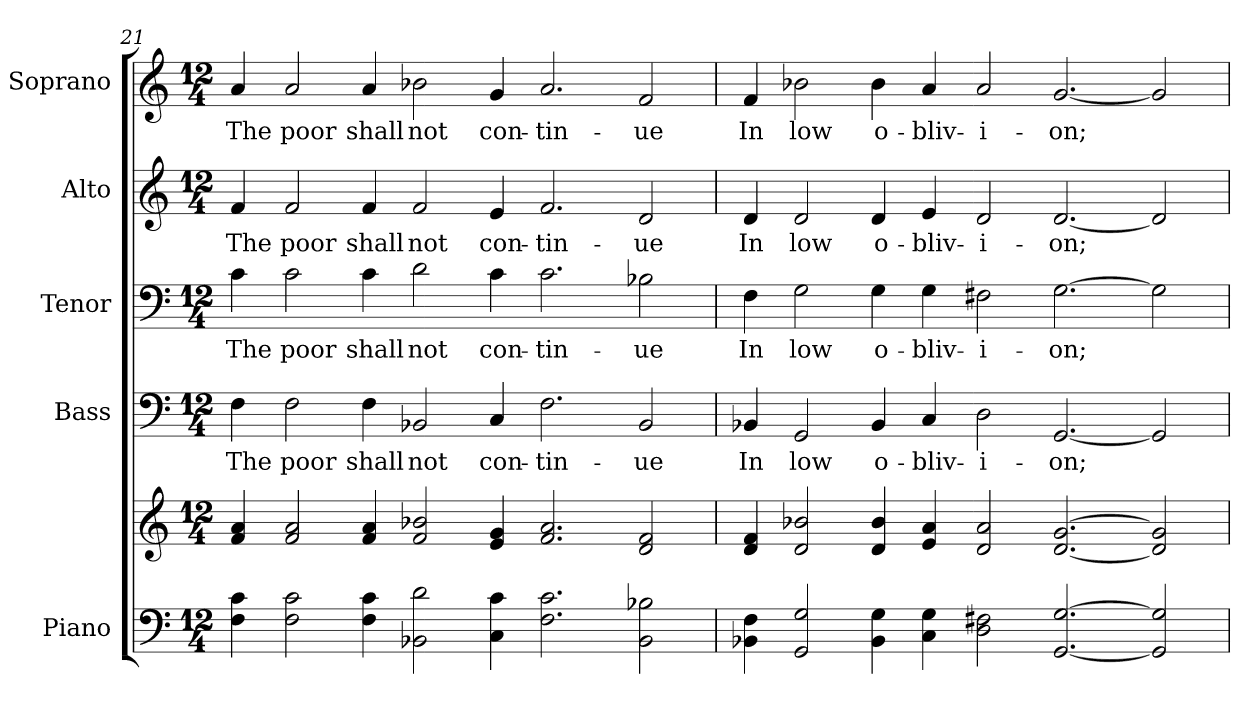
**kern	**kern	**kern	**text	**kern	**text	**kern	**text	**kern	**text
*part5	*part5	*part4	*part4	*part3	*part3	*part2	*part2	*part1	*part1
*staff6	*staff5	*staff4	*staff4	*staff3	*staff3	*staff2	*staff2	*staff1	*staff1
*I"Piano	*	*I"Bass	*	*I"Tenor	*	*I"Alto	*	*I"Soprano	*
*I'Pno.	*	*I'B.	*	*I'T.	*	*I'A.	*	*I'S.	*
!!LO:PB:g=z
*clefF4	*clefG2	*clefF4	*	*clefF4	*	*clefG2	*	*clefG2	*
*k[]	*k[]	*k[]	*	*k[]	*	*k[]	*	*k[]	*
*C:	*C:	*C:	*	*C:	*	*C:	*	*C:	*
*M12/4	*M12/4	*M12/4	*	*M12/4	*	*M12/4	*	*M12/4	*
=21	=21	=21	=21	=21	=21	=21	=21	=21	=21
!	!	!	!LO:LY:b:color=#000000	!	!	!	!	!	!
!	!	!	!	!	!LO:LY:b:color=#000000	!	!	!	!
!	!	!	!	!	!	!	!LO:LY:b:color=#000000	!	!
!	!	!	!	!	!	!	!	!	!LO:LY:b:color=#000000
4Fi\ 4ci	4fi/ 4ai	4Fi\	The	4ci\	The	4fi/	The	4ai/	The
!	!	!	!LO:LY:b:color=#000000	!	!	!	!	!	!
!	!	!	!	!	!LO:LY:b:color=#000000	!	!	!	!
!	!	!	!	!	!	!	!LO:LY:b:color=#000000	!	!
!	!	!	!	!	!	!	!	!	!LO:LY:b:color=#000000
2Fi\ 2ci	2fi/ 2ai	2Fi\	poor	2ci\	poor	2fi/	poor	2ai/	poor
!	!	!	!LO:LY:b:color=#000000	!	!	!	!	!	!
!	!	!	!	!	!LO:LY:b:color=#000000	!	!	!	!
!	!	!	!	!	!	!	!LO:LY:b:color=#000000	!	!
!	!	!	!	!	!	!	!	!	!LO:LY:b:color=#000000
4Fi\ 4ci	4fi/ 4ai	4Fi\	shall	4ci\	shall	4fi/	shall	4ai/	shall
!	!	!	!LO:LY:b:color=#000000	!	!	!	!	!	!
!	!	!	!	!	!LO:LY:b:color=#000000	!	!	!	!
!	!	!	!	!	!	!	!LO:LY:b:color=#000000	!	!
!	!	!	!	!	!	!	!	!	!LO:LY:b:color=#000000
2BB-Xi\ 2di	2fi/ 2b-Xi	2BB-Xi/	not	2di\	not	2fi/	not	2b-Xi\	not
!	!	!	!LO:LY:b:color=#000000	!	!	!	!	!	!
!	!	!	!	!	!LO:LY:b:color=#000000	!	!	!	!
!	!	!	!	!	!	!	!LO:LY:b:color=#000000	!	!
!	!	!	!	!	!	!	!	!	!LO:LY:b:color=#000000
4Ci\ 4ci	4ei/ 4gi	4Ci/	con-	4ci\	con-	4ei/	con-	4gi/	con-
!	!	!	!LO:LY:b:color=#000000	!	!	!	!	!	!
!	!	!	!	!	!LO:LY:b:color=#000000	!	!	!	!
!	!	!	!	!	!	!	!LO:LY:b:color=#000000	!	!
!	!	!	!	!	!	!	!	!	!LO:LY:b:color=#000000
2.Fi\ 2.ci	2.fi/ 2.ai	2.Fi\	-tin-	2.ci\	-tin-	2.fi/	-tin-	2.ai/	-tin-
!	!	!	!LO:LY:b:color=#000000	!	!	!	!	!	!
!	!	!	!	!	!LO:LY:b:color=#000000	!	!	!	!
!	!	!	!	!	!	!	!LO:LY:b:color=#000000	!	!
!	!	!	!	!	!	!	!	!	!LO:LY:b:color=#000000
2BB-i\ 2B-Xi	2di/ 2fi	2BB-i/	-ue	2B-Xi\	-ue	2di/	-ue	2fi/	-ue
=22	=22	=22	=22	=22	=22	=22	=22	=22	=22
!	!	!	!LO:LY:b:color=#000000	!	!	!	!	!	!
!	!	!	!	!	!LO:LY:b:color=#000000	!	!	!	!
!	!	!	!	!	!	!	!LO:LY:b:color=#000000	!	!
!	!	!	!	!	!	!	!	!	!LO:LY:b:color=#000000
4BB-Xi\ 4Fi	4di/ 4fi	4BB-Xi/	In	4Fi\	In	4di/	In	4fi/	In
!	!	!	!LO:LY:b:color=#000000	!	!	!	!	!	!
!	!	!	!	!	!LO:LY:b:color=#000000	!	!	!	!
!	!	!	!	!	!	!	!LO:LY:b:color=#000000	!	!
!	!	!	!	!	!	!	!	!	!LO:LY:b:color=#000000
2GGi/ 2Gi	2di/ 2b-Xi	2GGi/	low	2Gi\	low	2di/	low	2b-Xi\	low
!	!	!	!LO:LY:b:color=#000000	!	!	!	!	!	!
!	!	!	!	!	!LO:LY:b:color=#000000	!	!	!	!
!	!	!	!	!	!	!	!LO:LY:b:color=#000000	!	!
!	!	!	!	!	!	!	!	!	!LO:LY:b:color=#000000
4BB-i\ 4Gi	4di/ 4b-i	4BB-i/	o-	4Gi\	o-	4di/	o-	4b-i\	o-
!	!	!	!LO:LY:b:color=#000000	!	!	!	!	!	!
!	!	!	!	!	!LO:LY:b:color=#000000	!	!	!	!
!	!	!	!	!	!	!	!LO:LY:b:color=#000000	!	!
!	!	!	!	!	!	!	!	!	!LO:LY:b:color=#000000
4Ci\ 4Gi	4ei/ 4ai	4Ci/	-bliv-	4Gi\	-bliv-	4ei/	-bliv-	4ai/	-bliv-
!	!	!	!LO:LY:b:color=#000000	!	!	!	!	!	!
!	!	!	!	!	!LO:LY:b:color=#000000	!	!	!	!
!	!	!	!	!	!	!	!LO:LY:b:color=#000000	!	!
!	!	!	!	!	!	!	!	!	!LO:LY:b:color=#000000
2Di\ 2F#Xi	2di/ 2ai	2Di\	-i-	2F#Xi\	-i-	2di/	-i-	2ai/	-i-
!	!	!	!LO:LY:b:color=#000000	!	!	!	!	!	!
!	!	!	!	!	!LO:LY:b:color=#000000	!	!	!	!
!	!	!	!	!	!	!	!LO:LY:b:color=#000000	!	!
!	!	!	!	!	!	!	!	!	!LO:LY:b:color=#000000
[<2.GGi/ [>2.Gi	[<2.di/ [>2.gi	[<2.GGi/	-on;	[>2.Gi\	-on;	[<2.di/	-on;	[<2.gi/	-on;
2GGi/] 2Gi]	2di/] 2gi]	2GGi/]	.	2Gi\]	.	2di/]	.	2gi/]	.
=	=	=	=	=	=	=	=	=	=
*-	*-	*-	*-	*-	*-	*-	*-	*-	*-
